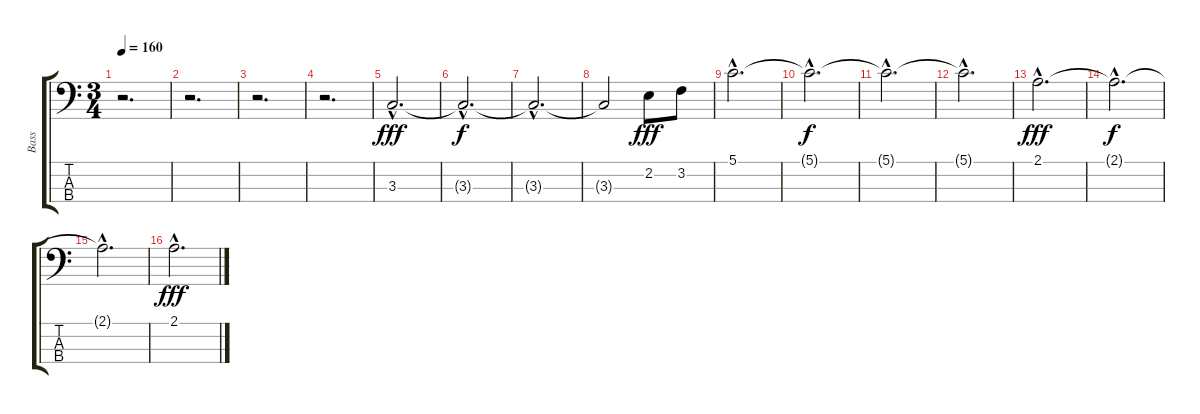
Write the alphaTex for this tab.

\track ("Bass" "Bass") {instrument fretlessbass}
\staff {score tabs}
\tuning (G2 D2 A1 E1) {hide}
\ts (3 4)
\tempo 160
\clef f4
\ks c
r.2{d dy fff instrument fretlessbass} |
r.2{d} |
r.2{d} |
r.2{d} |
3.3{hac}.2{d volume 14} |
3.3{hac t}.2{d dy f} |
3.3{hac t}.2{d} |
3.3{t}.2 2.2.8{dy fff} 3.2.8 |
5.1{hac}.2{d} |
5.1{hac t}.2{d dy f} |
5.1{hac t}.2{d} |
5.1{hac t}.2{d} |
2.1{hac}.2{d dy fff} |
2.1{hac t}.2{d dy f} |
2.1{hac t}.2{d} |
2.1{hac}.2{d dy fff}
